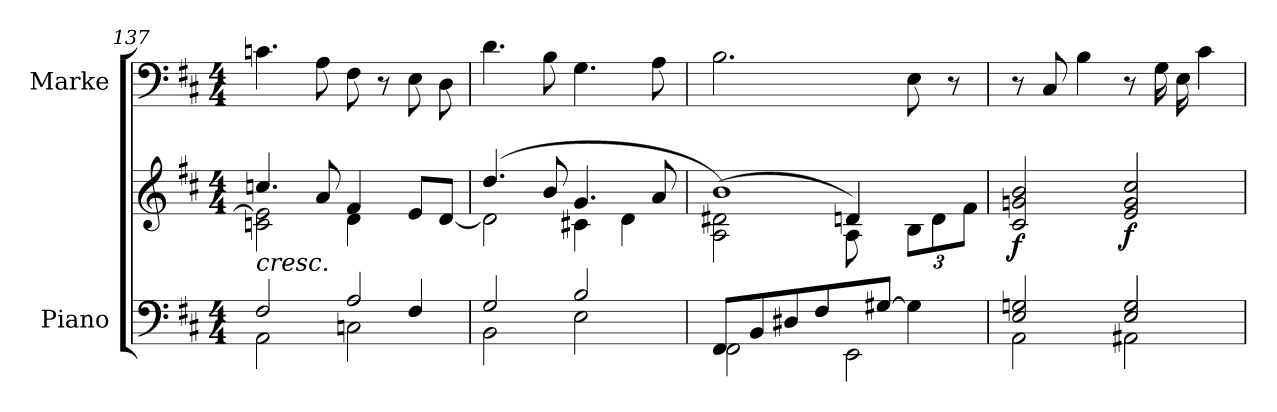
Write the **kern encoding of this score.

**kern	**kern	**dynam	**kern
*part2	*part2	*part2	*part1
*staff3	*staff2	*staff2/3	*staff1
*I"Piano	*	*	*I"Marke
*I'Pno.	*	*	*
*clefF4	*clefG2	*	*clefF4
*k[f#c#]	*k[f#c#]	*	*k[f#c#]
*M4/4	*M4/4	*	*M4/4
=137	=137	=137	=137
*^	*^	*	*
*	*^	*	*	*	*
!	!	!	!LO:TX:b:i:t=cresc.	!	!	!
2.ryy	2F#/	2AA\	4.ccn/	2cn\ 2e\]	.	4.cn\
.	.	.	8a/	.	.	8A\
.	2A/	2Cn\	4f#/	4d\	.	8F#\
.	.	.	.	.	.	8r
4F#/	.	.	8e/L	4ryy	.	8E\
.	.	.	[8d/J	.	.	8D\
*	*v	*v	*	*	*	*
!!LO:LB:g=z
=138	=138	=138	=138	=138	=138
2G/	2BB\	(>4.dd/	2d\]	.	4.d\
.	.	8b/	.	.	8B\
2B/	2E\	4.g/	4c#X\	.	4.G\
.	.	.	4d\	.	.
.	.	8a/	.	.	8A\
=139	=139	=139	=139	=139	=139
*	*	*	*^	*	*
8FF#/L	2FF#\	1b)	(>2A\ 2d#X\	2ryy	.	2.B\
8BB/	.	.	.	.	.	.
8D#X/	.	.	.	.	.	.
8F#/J	.	.	.	.	.	.
8ryy	2EE\	.	4dn/)	8A\L	.	.
[8G#X/J	.	.	.	4.ryy	.	.
*	*	*	*Xbrackettup	*	*	*
4G#\]	.	.	12B\L	.	.	8E\
.	.	.	12d\	.	.	.
.	.	.	.	.	.	8r
.	.	.	(12f#\J	.	.	.
*	*	*	*v	*v	*	*
=140	=140	=140	=140	=140	=140
!	!	!	!	!LO:DY:b	!
*	*	*v	*v	*	*
2E/ 2Gn/	2AA\	2c#/ 2gn/ 2b/	f	8r
.	.	.	.	8C#/
.	.	.	.	4B\
!	!	!	!LO:DY:b	!
2E/ 2G/	2AA#X\	2e/ 2g/ 2cc#/	f	8r
.	.	.	.	16G\
.	.	.	.	16E\
.	.	.	.	4c#\
*v	*v	*	*	*
=	=	=	=
*-	*-	*-	*-
